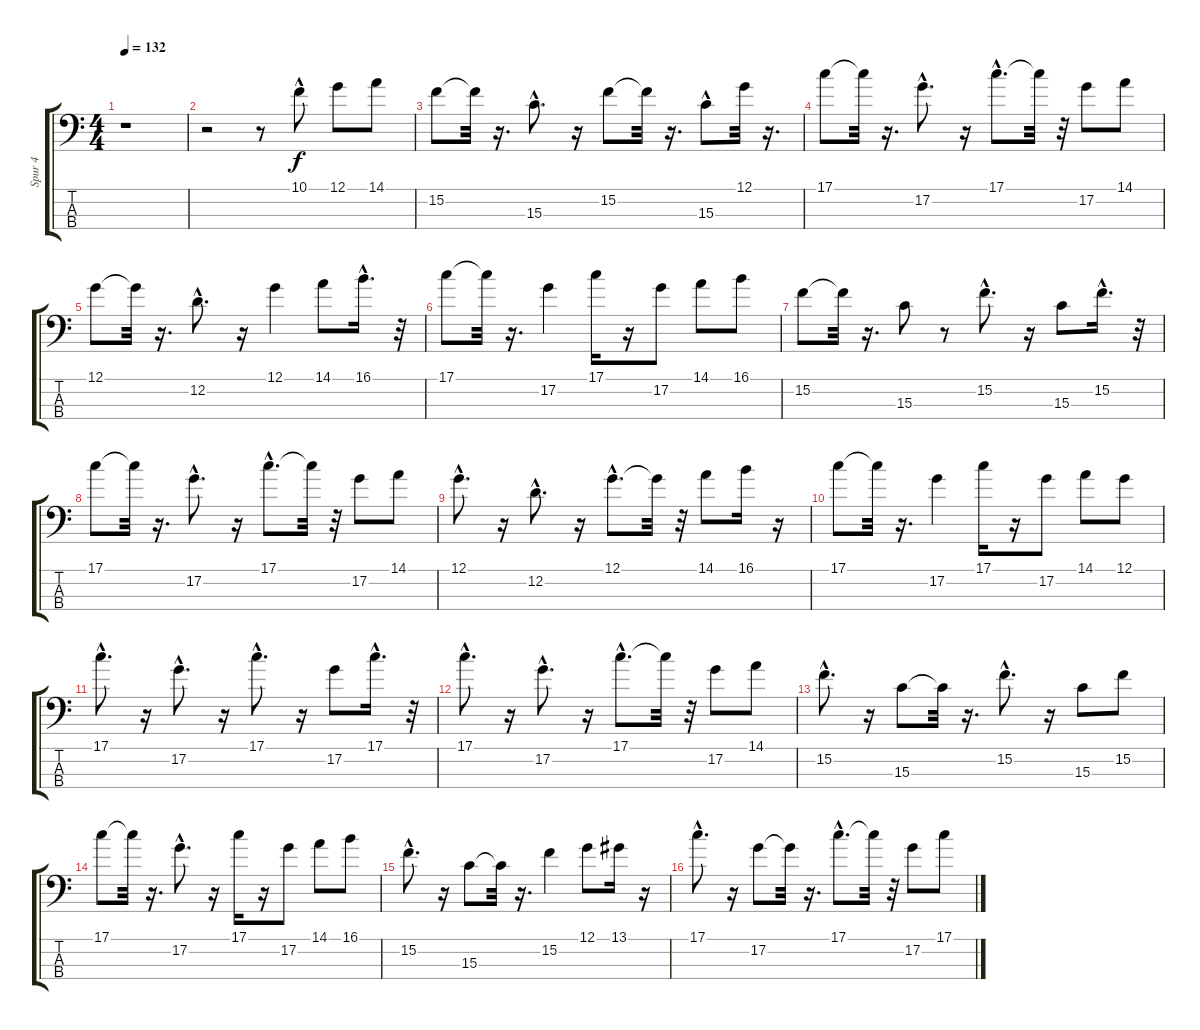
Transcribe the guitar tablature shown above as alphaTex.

\track ("Spur 4" "Spur 4") {instrument fretlessbass}
\staff {score tabs}
\tuning (G2 D2 A1 E1) {hide}
\ts (4 4)
\tempo 132
\clef f4
\ks c
r.1{dy f instrument fretlessbass} |
r.2 r.8 10.1{hac}.8 12.1.8 14.1.8 |
15.2.8 15.2{t}.32 r.16{d} 15.3{hac}.8{d} r.16 15.2.8 15.2{t}.32 r.16{d} 15.3{hac}.8 12.1.32 r.16{d} |
17.1.8 17.1{t}.32 r.16{d} 17.2{hac}.8{d} r.16 17.1{hac}.8{d} 17.1{t}.32 r.32 17.2.8 14.1.8 |
12.1.8 12.1{t}.32 r.16{d} 12.2{hac}.8{d} r.16 12.1.4 14.1.8 16.1{hac}.16{d} r.32 |
17.1.8 17.1{t}.32 r.16{d} 17.2.4 17.1.16 r.16 17.2.8 14.1.8 16.1.8 |
15.2.8 15.2{t}.32 r.16{d} 15.3.8 r.8 15.2{hac}.8{d} r.16 15.3.8 15.2{hac}.16{d} r.32 |
17.1.8 17.1{t}.32 r.16{d} 17.2{hac}.8{d} r.16 17.1{hac}.8{d} 17.1{t}.32 r.32 17.2.8 14.1.8 |
12.1{hac}.8{d} r.16 12.2{hac}.8{d} r.16 12.1{hac}.8{d} 12.1{t}.32 r.32 14.1.8 16.1.16 r.16 |
17.1.8 17.1{t}.32 r.16{d} 17.2.4 17.1.16 r.16 17.2.8 14.1.8 12.1.8 |
17.1{hac}.8{d} r.16 17.2{hac}.8{d} r.16 17.1{hac}.8{d} r.16 17.2.8 17.1{hac}.16{d} r.32 |
17.1{hac}.8{d} r.16 17.2{hac}.8{d} r.16 17.1{hac}.8{d} 17.1{t}.32 r.32 17.2.8 14.1.8 |
15.2{hac}.8{d} r.16 15.3.8 15.3{t}.32 r.16{d} 15.2{hac}.8{d} r.16 15.3.8 15.2.8 |
17.1.8 17.1{t}.32 r.16{d} 17.2{hac}.8{d} r.16 17.1.16 r.16 17.2.8 14.1.8 16.1.8 |
15.2{hac}.8{d} r.16 15.3.8 15.3{t}.32 r.16{d} 15.2.4 12.1.8 13.1.16 r.16 |
17.1{hac}.8{d} r.16 17.2.8 17.2{t}.32 r.16{d} 17.1{hac}.8{d} 17.1{t}.32 r.32 17.2.8 17.1.8
